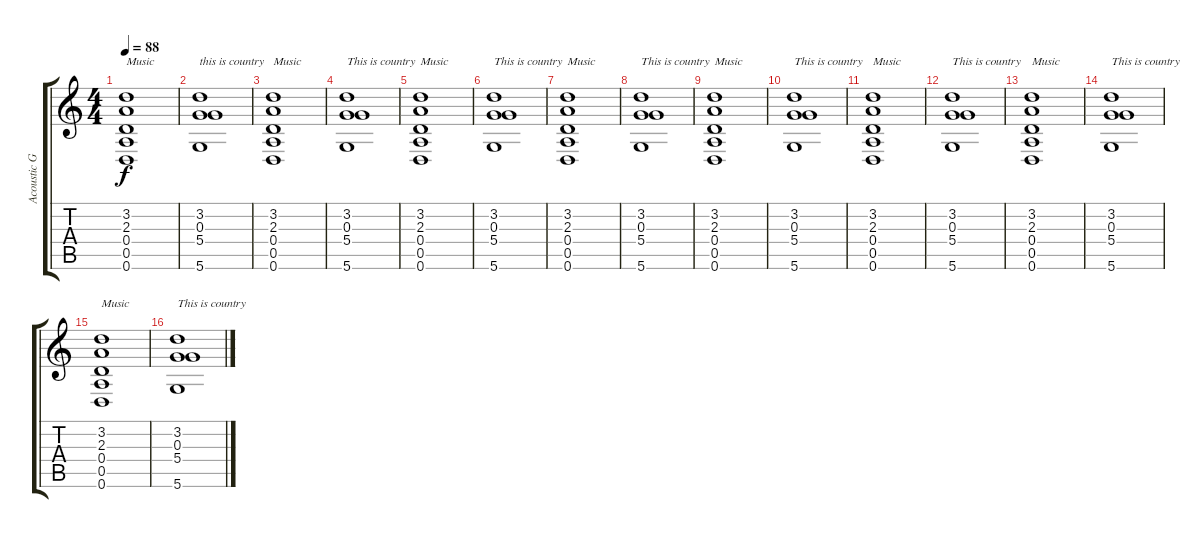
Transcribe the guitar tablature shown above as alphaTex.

\track ("Acoustic Guitar" "Acoustic G") {instrument acousticguitarsteel}
\staff {score tabs}
\tuning (E4 B3 G3 D3 A2 D2) {hide}
\ts (4 4)
\tempo 88
\clef g2
\ks c
(3.2 2.3 0.4 0.5 0.6).1{txt "Music" dy f} |
(3.2 0.3 5.4 5.6).1{txt "this is country"} |
(3.2 2.3 0.4 0.5 0.6).1{txt "Music"} |
(3.2 0.3 5.4 5.6).1{txt "This is country"} |
(3.2 2.3 0.4 0.5 0.6).1{txt "Music"} |
(3.2 0.3 5.4 5.6).1{txt "This is country"} |
(3.2 2.3 0.4 0.5 0.6).1{txt "Music"} |
(3.2 0.3 5.4 5.6).1{txt "This is country"} |
(3.2 2.3 0.4 0.5 0.6).1{txt "Music"} |
(3.2 0.3 5.4 5.6).1{txt "This is country"} |
(3.2 2.3 0.4 0.5 0.6).1{txt "Music"} |
(3.2 0.3 5.4 5.6).1{txt "This is country"} |
(3.2 2.3 0.4 0.5 0.6).1{txt "Music"} |
(3.2 0.3 5.4 5.6).1{txt "This is country"} |
(3.2 2.3 0.4 0.5 0.6).1{txt "Music"} |
(3.2 0.3 5.4 5.6).1{txt "This is country"}
